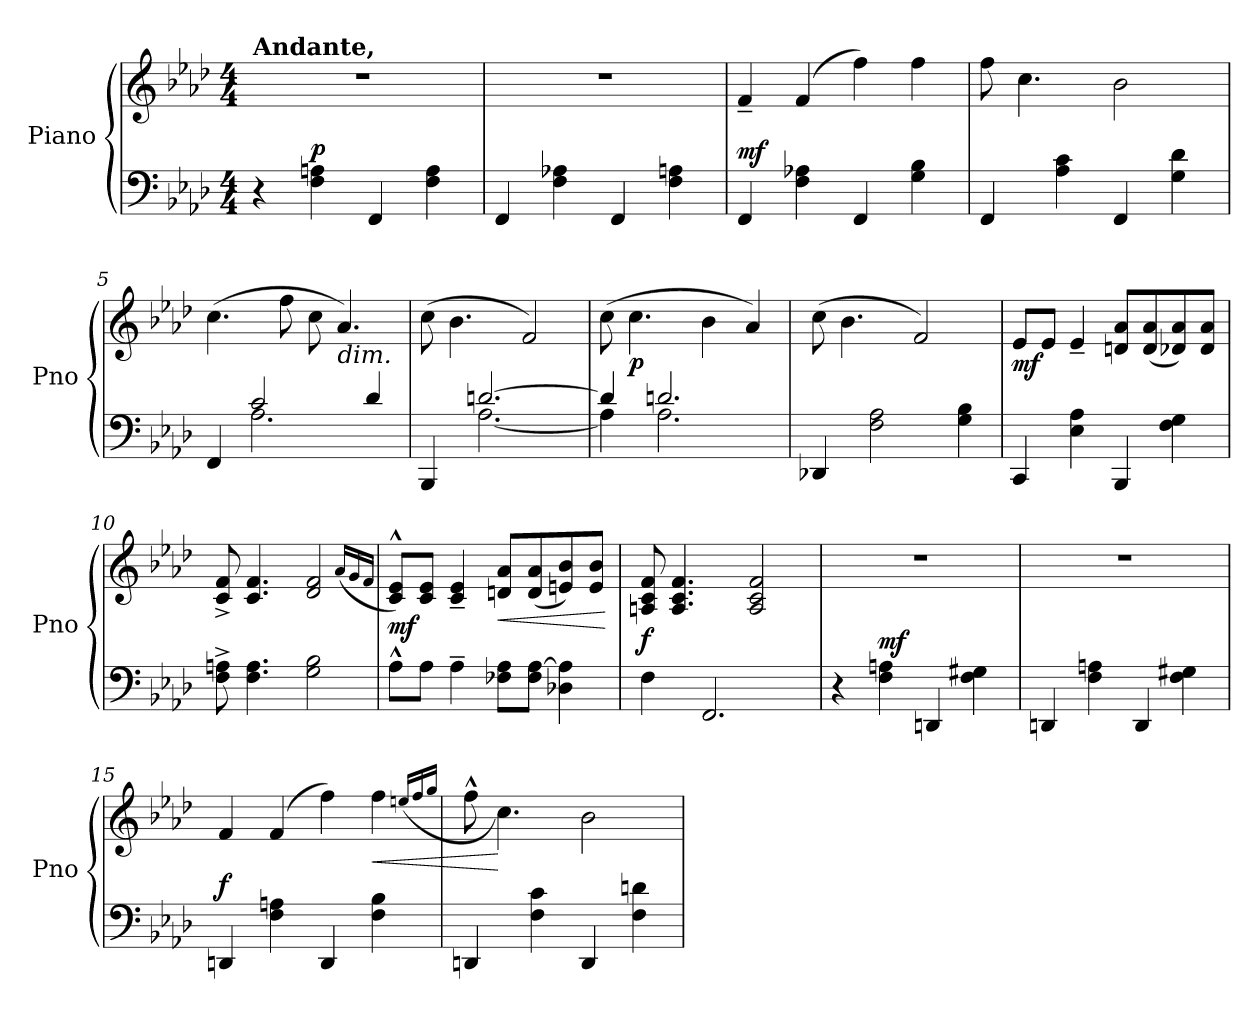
**kern	**kern	**dynam
*part1	*part1	*part1
*staff2	*staff1	*staff1/2
*I"Piano	*	*
*I'Pno	*	*
*clefF4	*clefG2	*
*k[b-e-a-d-]	*k[b-e-a-d-]	*
*M4/4	*M4/4	*
*MM104	*MM104	*
=1	=1	=1
!	!LO:TX:a:B:t=Andante,	!
4r	1r	.
!	!	!LO:DY:a=2
4F\ 4An\	.	p
4FF/	.	.
4F\ 4A\	.	.
=2	=2	=2
4FF/	1r	.
4F\ 4A-X\	.	.
4FF/	.	.
4F\ 4An\	.	.
=3	=3	=3
!	!	!LO:DY:a=2
4FF/	4f~/	mf
4F\ 4A-X\	(>4f/	.
4FF/	4ff\)	.
4G\ 4B-\	4ff\	.
=4	=4	=4
4FF/	8ff\	.
.	4.cc\	.
4A-\ 4c\	.	.
4FF/	2b-\	.
4G\ 4d-\	.	.
=5	=5	=5
*^	*	*
4FF/	4ryy	(>4.cc\	.
2c/	2.A-\	.	.
.	.	8ff\	.
.	.	8cc\	.
!	!	!LO:TX:b:i:t=dim.	!
.	.	4.a-/)	.
4d-/	.	.	.
=6	=6	=6	=6
4BBB-/	4ryy	(>8cc\	.
.	.	4.b-\	.
[2.dn/	[2.A-\	.	.
.	.	2f/)	.
!!LO:LB:g=z
=7	=7	=7	=7
4d/]	4A-\]	(>8cc\	.
!	!	!	!LO:DY:b
.	.	4.cc\	p
2.dn/	2.A-\	.	.
.	.	4b-\	.
.	.	4a-/)	.
*v	*v	*	*
=8	=8	=8
4DD-X/	(>8cc\	.
.	4.b-\	.
2F\ 2A-\	.	.
.	2f/)	.
4G\ 4B-\	.	.
=9	=9	=9
!	!	!LO:DY:b
4CC/	8e-/L	mf
.	8e-/J	.
4E-\ 4A-\	4e-~/	.
4BBB-/	8dn/ 8a-/L	.
.	(<8d/ 8a-/	.
4F\ 4G\	8d-X/ 8a-/)	.
.	8d-/ 8a-/J	.
=10	=10	=10
8F\^ 8An\^	8c/^ 8f/^	.
4.F\ 4.A\	4.c/ 4.f/	.
2G\ 2B-\	2d-/ 2f/	.
.	(<16qa-/LL	.
.	16qg/	.
.	16qf/JJ	.
=11	=11	=11
!	!	!LO:DY:b
8A-^^\L	8c/^^ 8e-/^^L)	mf
8A-\J	8c/ 8e-/J	.
4A-~\	4c/~ 4e-/~	.
!	!	!LO:HP:b
8F-X\ 8A-\L	8dn/ 8a-/L	<
8F-\ [8A-\J	(<8d/ 8a-/	.
4D-X\ 4A-\]	8en/ 8b-/)	.
.	8e/ 8b-/J	.
.	.	[
=12	=12	=12
!	!	!LO:DY:b
4F\	8An/ 8c/ 8f/	f
.	4.A/ 4.c/ 4.f/	.
2.FF/	.	.
.	2A/ 2c/ 2f/	.
!!LO:LB:g=z
=13	=13	=13
4r	1r	.
!	!	!LO:DY:a=2
4F\ 4An\	.	mf
4DDn/	.	.
4F\ 4G#X\	.	.
=14	=14	=14
4DDn/	1r	.
4F\ 4An\	.	.
4DD/	.	.
4F\ 4G#X\	.	.
=15	=15	=15
!	!	!LO:DY:a=2
4DDn/	4f/	f
4F\ 4An\	(>4f/	.
4DD/	4ff\)	.
!	!	!LO:HP:b
4F\ 4B-\	4ff\	<
.	(<16qeen/LL	.
.	16qff/	.
.	16qgg/JJ	.
=16	=16	=16
4DDn/	8ff^^\	.
.	4.cc\)	[
4F\ 4c\	.	.
4DD/	2b-\	.
4F\ 4dn\	.	.
=	=	=
*-	*-	*-
